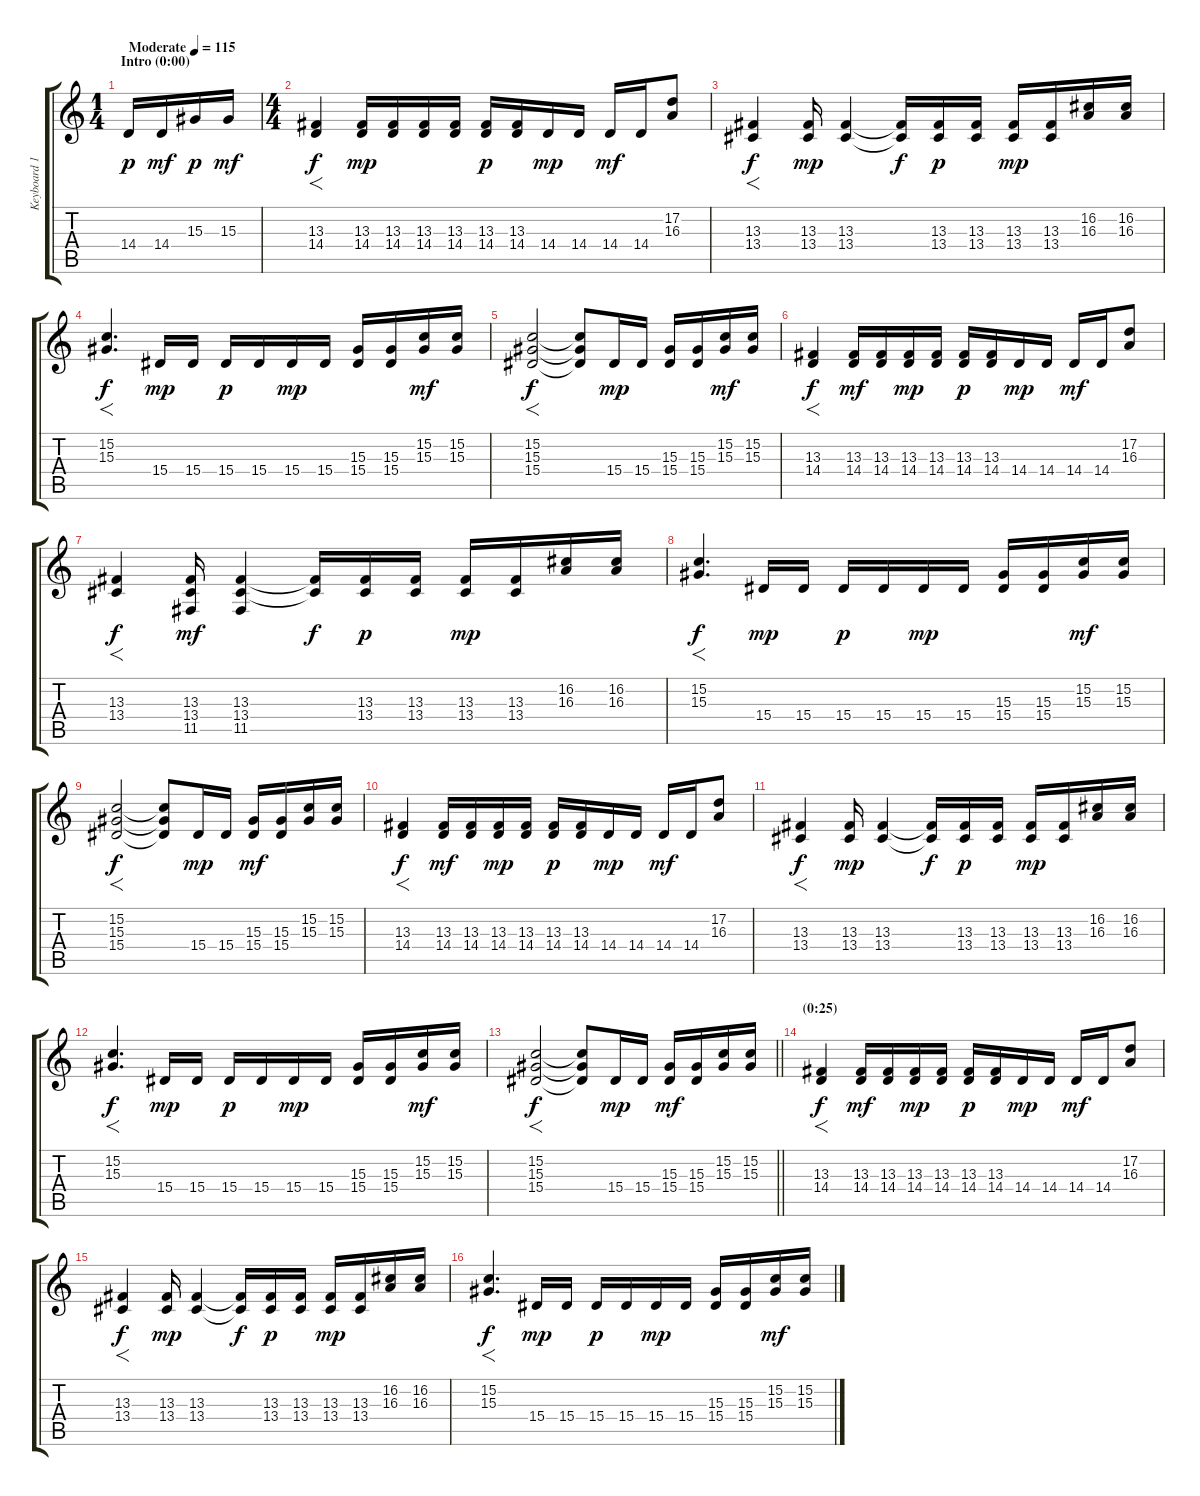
\track ("Keyboard 1" "Keyboard 1") {instrument rockorgan}
\staff {score tabs}
\tuning (D4 A3 F3 C3 G2 D2) {hide}
\ts (1 4)
\section ("" "Intro (0:00)")
\tempo (115 "Moderate")
\clef g2
\ks c
14.4.16{dy p instrument rockorgan} 14.4.16{dy mf} 15.3.16{dy p} 15.3.16{dy mf} |
\ts (4 4)
(13.3 14.4).4{f dy f} (13.3 14.4).16{dy mp} (13.3 14.4).16 (13.3 14.4).16 (13.3 14.4).16 (13.3 14.4).16{dy p} (13.3 14.4).16 14.4.16{dy mp} 14.4.16 14.4.16{dy mf} 14.4.16 (17.2 16.3).8 |
(13.3 13.4).4{f dy f} (13.3 13.4).16{dy mp} (13.3 13.4).4 (13.3{t} 13.4{t}).16{dy f} (13.3 13.4).16{dy p} (13.3 13.4).16 (13.3 13.4).16{dy mp} (13.3 13.4).16 (16.2 16.3).16 (16.2 16.3).16 |
(15.2 15.3).4{f d dy f} 15.4.16{dy mp} 15.4.16 15.4.16{dy p} 15.4.16 15.4.16{dy mp} 15.4.16 (15.3 15.4).16 (15.3 15.4).16 (15.2 15.3).16{dy mf} (15.2 15.3).16 |
(15.2 15.3 15.4).2{f dy f} (15.2{t} 15.3{t} 15.4{t}).8 15.4.16{dy mp} 15.4.16 (15.3 15.4).16 (15.3 15.4).16 (15.2 15.3).16{dy mf} (15.2 15.3).16 |
(13.3 14.4).4{f dy f volume 7} (13.3 14.4).16{dy mf} (13.3 14.4).16 (13.3 14.4).16{dy mp} (13.3 14.4).16 (13.3 14.4).16{dy p} (13.3 14.4).16 14.4.16{dy mp} 14.4.16 14.4.16{dy mf} 14.4.16 (17.2 16.3).8 |
(13.3 13.4).4{f dy f} (13.3 13.4 11.5).16{dy mf} (13.3 13.4 11.5).4 (13.3{t} 13.4{t}).16{dy f} (13.3 13.4).16{dy p} (13.3 13.4).16 (13.3 13.4).16{dy mp} (13.3 13.4).16 (16.2 16.3).16 (16.2 16.3).16 |
(15.2 15.3).4{f d dy f} 15.4.16{dy mp} 15.4.16 15.4.16{dy p} 15.4.16 15.4.16{dy mp} 15.4.16 (15.3 15.4).16 (15.3 15.4).16 (15.2 15.3).16{dy mf} (15.2 15.3).16 |
(15.2 15.3 15.4).2{f dy f} (15.2{t} 15.3{t} 15.4{t}).8 15.4.16{dy mp} 15.4.16 (15.3 15.4).16{dy mf} (15.3 15.4).16 (15.2 15.3).16 (15.2 15.3).16 |
(13.3 14.4).4{f dy f volume 10} (13.3 14.4).16{dy mf} (13.3 14.4).16 (13.3 14.4).16{dy mp} (13.3 14.4).16 (13.3 14.4).16{dy p} (13.3 14.4).16 14.4.16{dy mp} 14.4.16 14.4.16{dy mf} 14.4.16 (17.2 16.3).8 |
(13.3 13.4).4{f dy f} (13.3 13.4).16{dy mp} (13.3 13.4).4 (13.3{t} 13.4{t}).16{dy f} (13.3 13.4).16{dy p} (13.3 13.4).16 (13.3 13.4).16{dy mp} (13.3 13.4).16 (16.2 16.3).16 (16.2 16.3).16 |
(15.2 15.3).4{f d dy f} 15.4.16{dy mp} 15.4.16 15.4.16{dy p} 15.4.16 15.4.16{dy mp} 15.4.16 (15.3 15.4).16 (15.3 15.4).16 (15.2 15.3).16{dy mf} (15.2 15.3).16 |
\barLineRight lightlight
(15.2 15.3 15.4).2{f dy f} (15.2{t} 15.3{t} 15.4{t}).8 15.4.16{dy mp} 15.4.16 (15.3 15.4).16{dy mf} (15.3 15.4).16 (15.2 15.3).16 (15.2 15.3).16 |
\section ("" "(0:25)")
(13.3 14.4).4{f dy f} (13.3 14.4).16{dy mf} (13.3 14.4).16 (13.3 14.4).16{dy mp} (13.3 14.4).16 (13.3 14.4).16{dy p} (13.3 14.4).16 14.4.16{dy mp} 14.4.16 14.4.16{dy mf} 14.4.16 (17.2 16.3).8 |
(13.3 13.4).4{f dy f} (13.3 13.4).16{dy mp} (13.3 13.4).4 (13.3{t} 13.4{t}).16{dy f} (13.3 13.4).16{dy p} (13.3 13.4).16 (13.3 13.4).16{dy mp} (13.3 13.4).16 (16.2 16.3).16 (16.2 16.3).16 |
(15.2 15.3).4{f d dy f} 15.4.16{dy mp} 15.4.16 15.4.16{dy p} 15.4.16 15.4.16{dy mp} 15.4.16 (15.3 15.4).16 (15.3 15.4).16 (15.2 15.3).16{dy mf} (15.2 15.3).16
